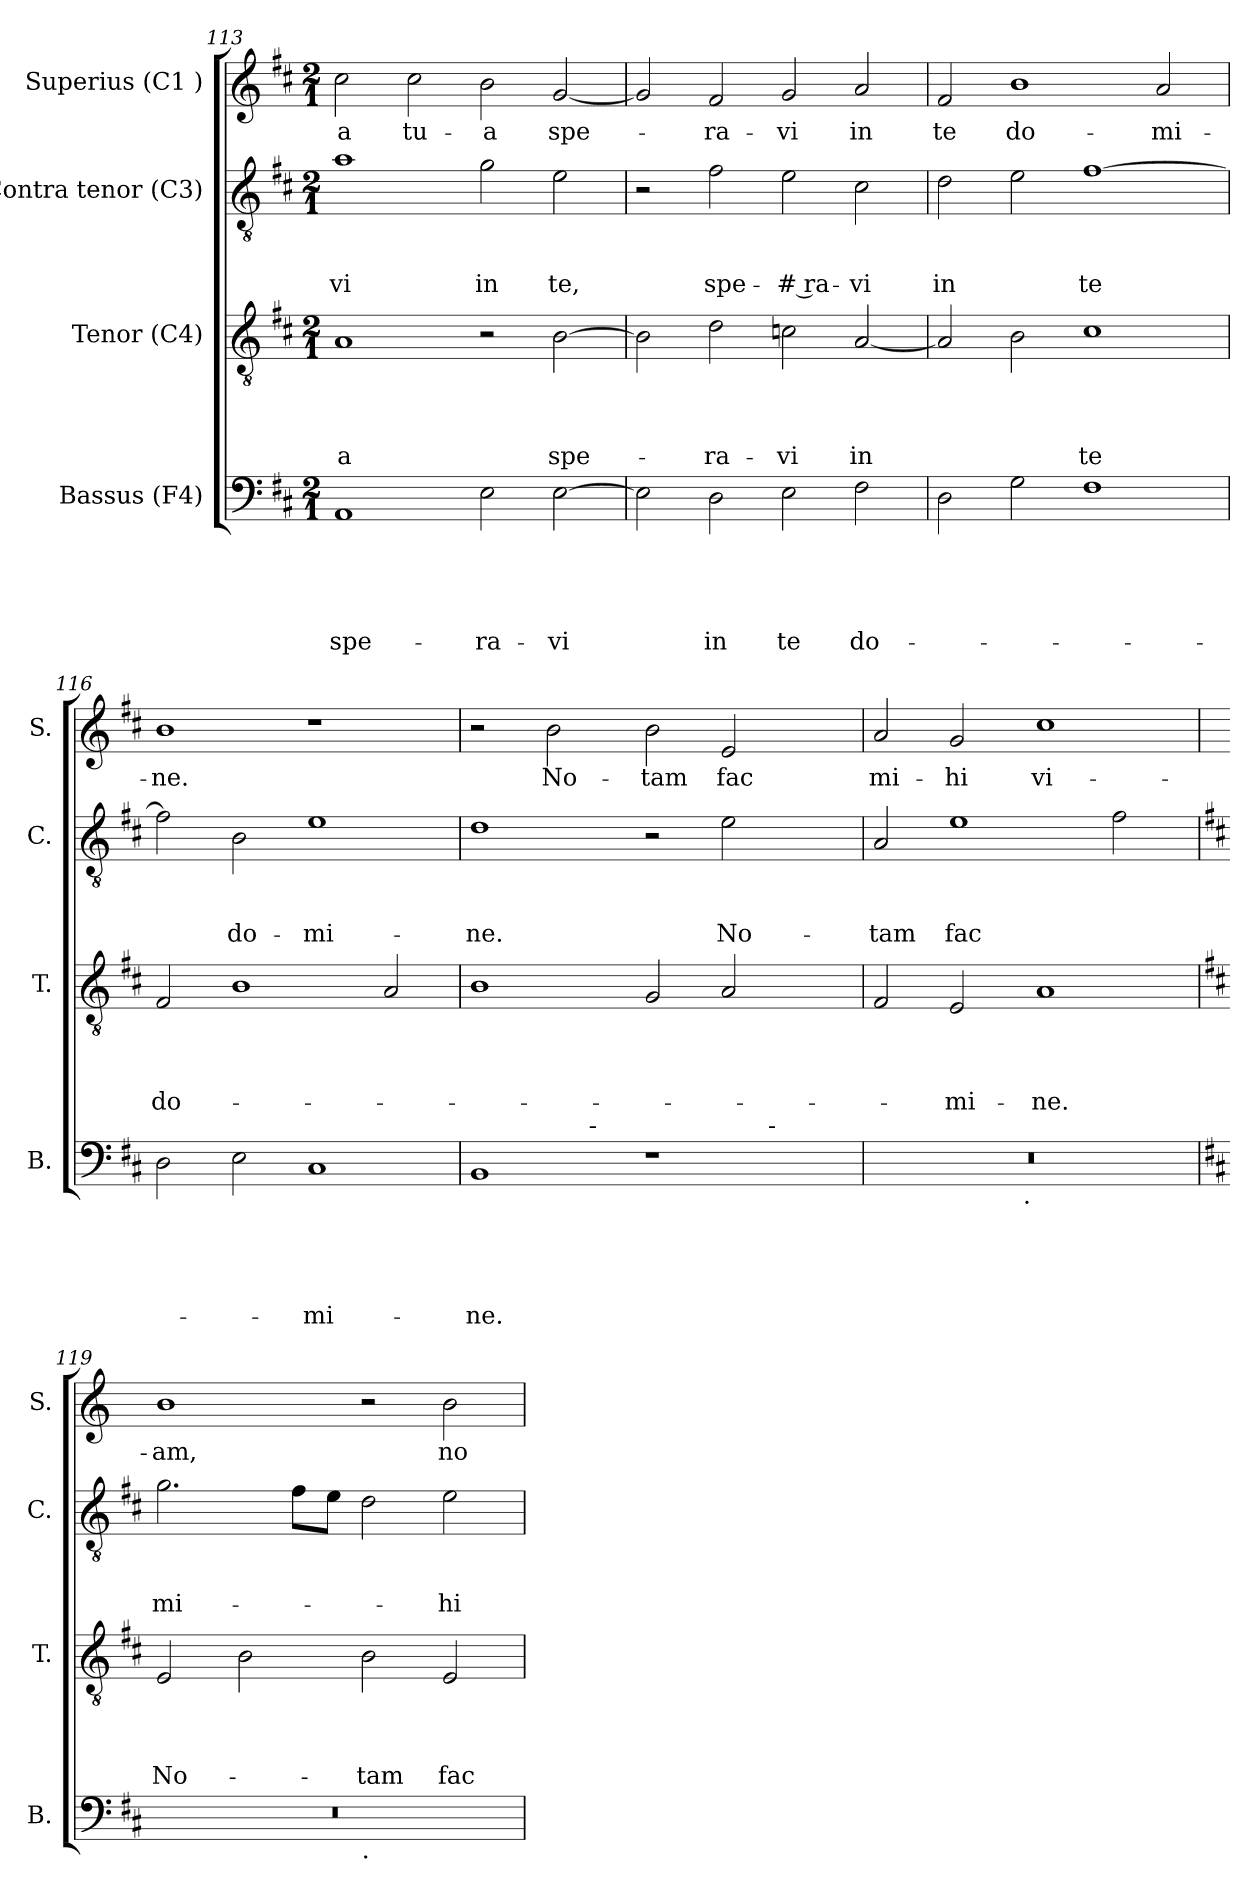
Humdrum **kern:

**kern	**text	**text	**text	**text	**text	**kern	**text	**text	**text	**text	**kern	**text	**text	**text	**kern	**text
*part4	*part4	*part4	*part4	*part4	*part4	*part3	*part3	*part3	*part3	*part3	*part2	*part2	*part2	*part2	*part1	*part1
*staff4	*staff4	*staff4	*staff4	*staff4	*staff4	*staff3	*staff3	*staff3	*staff3	*staff3	*staff2	*staff2	*staff2	*staff2	*staff1	*staff1
*I"Bassus (F4)	*	*	*	*	*	*I"Tenor (C4)	*	*	*	*	*I"Contra tenor (C3)	*	*	*	*I"Superius (C1 )	*
*I'B.	*	*	*	*	*	*I'T.	*	*	*	*	*I'C.	*	*	*	*I'S.	*
*clefF4	*	*	*	*	*	*clefGv2	*	*	*	*	*clefGv2	*	*	*	*clefG2	*
*k[f#c#]	*	*	*	*	*	*k[f#c#]	*	*	*	*	*k[f#c#]	*	*	*	*k[f#c#]	*
*D:	*	*	*	*	*	*D:	*	*	*	*	*D:	*	*	*	*D:	*
*M2/1	*	*	*	*	*	*M2/1	*	*	*	*	*M2/1	*	*	*	*M2/1	*
=113	=113	=113	=113	=113	=113	=113	=113	=113	=113	=113	=113	=113	=113	=113	=113	=113
!	!	!	!	!	!LO:LY:b	!	!	!	!	!LO:LY:b:rj	!	!	!	!LO:LY:b	!	!LO:LY:b
1AA	.	.	.	.	spe-	1A	.	.	.	-a	1a	.	.	-vi	2cc#\	-a
!	!	!	!	!	!	!	!	!	!	!	!	!	!	!	!	!LO:LY:b
.	.	.	.	.	.	.	.	.	.	.	.	.	.	.	2cc#\	tu-
!	!	!	!	!	!LO:LY:b	!	!	!	!	!	!	!	!	!LO:LY:b	!	!LO:LY:b
2E\	.	.	.	.	-ra-	2r	.	.	.	.	2g\	.	.	in	2b\	-a
!	!	!	!	!	!LO:LY:b	!	!	!	!	!LO:LY:b	!	!	!	!LO:LY:b	!	!LO:LY:b
[>2E\	.	.	.	.	-vi	[>2B\	.	.	.	spe-	2e\	.	.	te,	[<2g/	spe-
=114	=114	=114	=114	=114	=114	=114	=114	=114	=114	=114	=114	=114	=114	=114	=114	=114
2E\]	.	.	.	.	.	2B\]	.	.	.	.	2r	.	.	.	2g/]	.
!	!	!	!	!	!LO:LY:b	!	!	!	!	!LO:LY:b	!	!	!	!LO:LY:b	!	!LO:LY:b
2D\	.	.	.	.	in	2d\	.	.	.	-ra-	2f#\	.	.	spe-	2f#/	-ra-
!	!	!	!	!	!LO:LY:b	!	!	!	!	!LO:LY:b	!	!	!	!LO:LY:b:rj	!	!LO:LY:b
2E\	.	.	.	.	te	2cn\	.	.	.	-vi	2e\	.	.	-# ra-	2g/	-vi
!	!	!	!	!	!LO:LY:b	!	!	!	!	!LO:LY:b	!	!	!	!LO:LY:b	!	!LO:LY:b
2F#\	.	.	.	.	do-	[<2A/	.	.	.	in	2c#\	.	.	-vi	2a/	in
=115	=115	=115	=115	=115	=115	=115	=115	=115	=115	=115	=115	=115	=115	=115	=115	=115
!	!	!	!	!	!	!	!	!	!	!	!	!	!	!LO:LY:b	!	!LO:LY:b
2D\	.	.	.	.	.	2A/]	.	.	.	.	2d\	.	.	in	2f#/	te
!	!	!	!	!	!	!	!	!	!	!	!	!	!	!	!	!LO:LY:b
2G\	.	.	.	.	.	2B\	.	.	.	.	2e\	.	.	.	1b	do-
!	!	!	!	!	!	!	!	!	!	!LO:LY:b	!	!	!	!LO:LY:b	!	!
1F#	.	.	.	.	.	1c#	.	.	.	te	[>1f#	.	.	te	.	.
!	!	!	!	!	!	!	!	!	!	!	!	!	!	!	!	!LO:LY:b
.	.	.	.	.	.	.	.	.	.	.	.	.	.	.	2a/	-mi-
=116	=116	=116	=116	=116	=116	=116	=116	=116	=116	=116	=116	=116	=116	=116	=116	=116
!	!	!	!	!	!	!	!	!	!	!LO:LY:b	!	!	!	!	!	!LO:LY:b
2D\	.	.	.	.	.	2F#/	.	.	.	do-	2f#\]	.	.	.	1b	-ne.
!	!	!	!	!	!	!	!	!	!	!	!	!	!	!LO:LY:b	!	!
2E\	.	.	.	.	.	1B	.	.	.	.	2B\	.	.	do-	.	.
!	!	!	!	!	!LO:LY:b	!	!	!	!	!	!	!	!	!LO:LY:b	!	!
1C#	.	.	.	.	-mi-	.	.	.	.	.	1e	.	.	-mi-	1r	.
.	.	.	.	.	.	2A/	.	.	.	.	.	.	.	.	.	.
!!LO:LB:g=z
=117	=117	=117	=117	=117	=117	=117	=117	=117	=117	=117	=117	=117	=117	=117	=117	=117
!	!	!	!	!	!LO:LY:b	!	!	!	!	!	!	!	!	!LO:LY:b	!	!
*^	*	*	*	*	*	*	*	*	*	*	*	*	*	*	*	*
*	*^	*	*	*	*	*	*	*	*	*	*	*	*	*	*	*	*
1BB	2ryy	1ryy	.	.	.	.	-ne.	1B	.	.	.	.	1d	.	.	-ne.	2r	.
!	!	!	!	!	!	!	!	!	!	!	!	!	!	!	!	!	!	!LO:LY:b
.	8.ryy	.	.	.	.	.	.	.	.	.	.	.	.	.	.	.	2b\	No-
!	!LO:TX:a:t=-	!	!	!	!	!	!	!	!	!	!	!	!	!	!	!	!	!
.	1ryy	.	.	.	.	.	.	.	.	.	.	.	.	.	.	.	.	.
!	!	!	!	!	!	!	!	!	!	!	!	!	!	!	!	!	!	!LO:LY:b
1r	.	2ryy	.	.	.	.	.	2G/	.	.	.	.	2r	.	.	.	2b\	-tam
!	!	!	!	!	!	!	!	!	!	!	!	!	!	!	!	!LO:LY:b	!	!LO:LY:b
.	.	8ryy	.	.	.	.	.	2A/	.	.	.	.	2e\	.	.	No-	2e/	fac
.	.	32ryy	.	.	.	.	.	.	.	.	.	.	.	.	.	.	.	.
!	!	!LO:TX:a:t=-	!	!	!	!	!	!	!	!	!	!	!	!	!	!	!	!
.	.	4ryy	.	.	.	.	.	.	.	.	.	.	.	.	.	.	.	.
.	4ryy	.	.	.	.	.	.	.	.	.	.	.	.	.	.	.	.	.
.	.	16.ryy	.	.	.	.	.	.	.	.	.	.	.	.	.	.	.	.
.	16ryy	.	.	.	.	.	.	.	.	.	.	.	.	.	.	.	.	.
=118	=118	=118	=118	=118	=118	=118	=118	=118	=118	=118	=118	=118	=118	=118	=118	=118	=118	=118
!	!	!	!	!	!	!	!	!	!	!	!	!	!	!	!	!LO:LY:b	!	!LO:LY:b
*	*v	*v	*	*	*	*	*	*	*	*	*	*	*	*	*	*	*	*
0r	2ryy	.	.	.	.	.	2F#/	.	.	.	.	2A/	.	.	-tam	2a/	mi-
!	!	!	!	!	!	!	!	!	!	!	!LO:LY:b	!	!	!	!LO:LY:b	!	!LO:LY:b
.	4...ryy	.	.	.	.	.	2E/	.	.	.	-mi-	1e	.	.	fac	2g/	-hi
!	!LO:TX:b:t=.	!	!	!	!	!	!	!	!	!	!	!	!	!	!	!	!
.	1ryy	.	.	.	.	.	.	.	.	.	.	.	.	.	.	.	.
!	!	!	!	!	!	!	!	!	!	!	!LO:LY:b	!	!	!	!	!	!LO:LY:b
.	.	.	.	.	.	.	1A	.	.	.	-ne.	.	.	.	.	1cc#	vi-
.	.	.	.	.	.	.	.	.	.	.	.	2f#\	.	.	.	.	.
.	32ryy	.	.	.	.	.	.	.	.	.	.	.	.	.	.	.	.
=119	=119	=119	=119	=119	=119	=119	=119	=119	=119	=119	=119	=119	=119	=119	=119	=119	=119
*	*	*	*	*	*	*	*	*	*	*	*	*	*	*	*	*k[]	*
*	*	*	*	*	*	*	*	*	*	*	*	*	*	*	*	*C:	*
!	!	!	!	!	!	!	!	!	!	!	!LO:LY:b	!	!	!	!LO:LY:b	!	!LO:LY:b
0r	1ryy	.	.	.	.	.	2E/	.	.	.	No-	2.g\	.	.	mi-	1b	-am,
.	.	.	.	.	.	.	2B\	.	.	.	.	.	.	.	.	.	.
.	.	.	.	.	.	.	.	.	.	.	.	8f#\L	.	.	.	.	.
.	.	.	.	.	.	.	.	.	.	.	.	8e\J	.	.	.	.	.
!	!LO:TX:b:t=.	!	!	!	!	!	!	!	!	!	!	!	!	!	!	!	!
!	!	!	!	!	!	!	!	!	!	!	!LO:LY:b	!	!	!	!	!	!
.	1ryy	.	.	.	.	.	2B\	.	.	.	-tam	2d\	.	.	.	2r	.
!	!	!	!	!	!	!	!	!	!	!	!LO:LY:b	!	!	!	!LO:LY:b	!	!LO:LY:b
.	.	.	.	.	.	.	2E/	.	.	.	fac	2e\	.	.	-hi	2b\	no
*v	*v	*	*	*	*	*	*	*	*	*	*	*	*	*	*	*	*
=	=	=	=	=	=	=	=	=	=	=	=	=	=	=	=	=
*-	*-	*-	*-	*-	*-	*-	*-	*-	*-	*-	*-	*-	*-	*-	*-	*-
